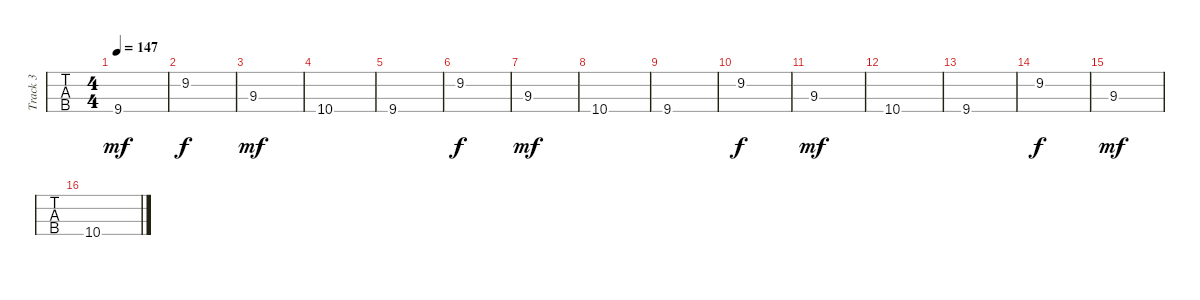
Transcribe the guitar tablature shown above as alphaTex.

\track ("Track 3" "Track 3") {instrument electricbassfinger}
\staff {tabs}
\tuning (G2 D2 A1 D1) {hide}
\ts (4 4)
\tempo 147
\clef f4
\ks c
9.4.1{dy mf} |
9.2.1{dy f} |
9.3.1{dy mf} |
10.4.1 |
9.4.1 |
9.2.1{dy f} |
9.3.1{dy mf} |
10.4.1 |
9.4.1 |
9.2.1{dy f} |
9.3.1{dy mf} |
10.4.1 |
9.4.1 |
9.2.1{dy f} |
9.3.1{dy mf} |
10.4.1
